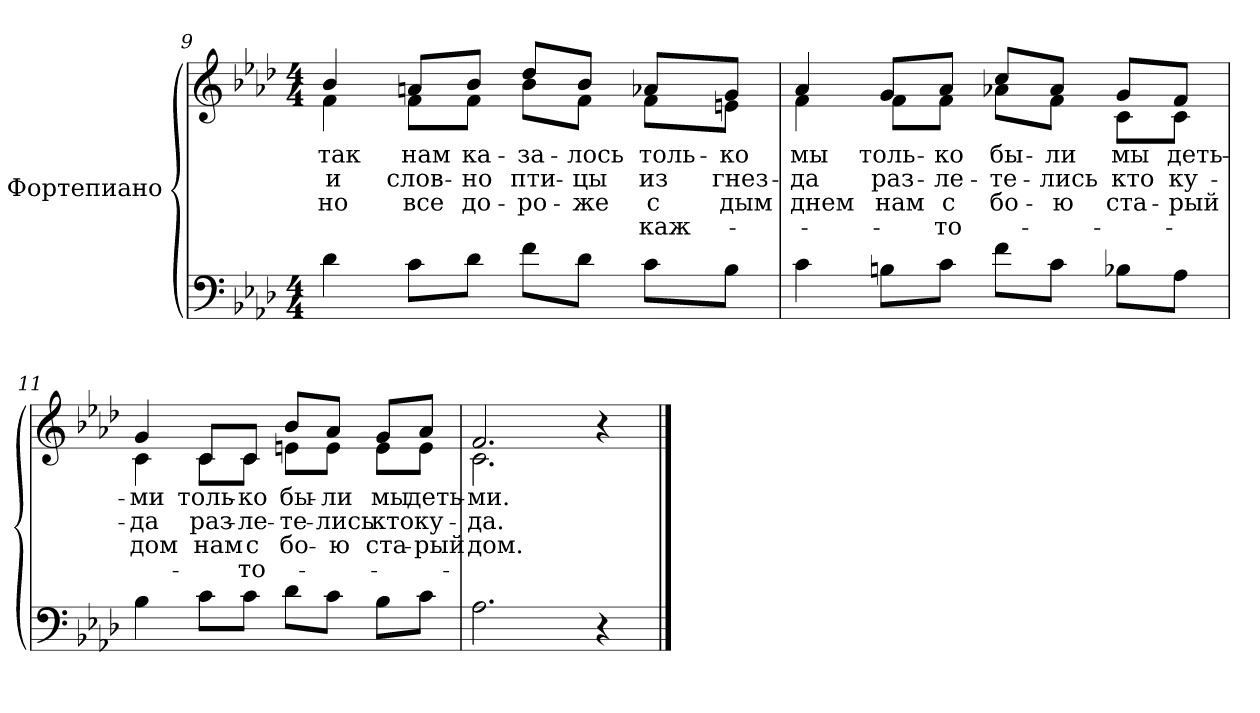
**kern	**kern	**text	**text	**text	**text
*part1	*part1	*part1	*part1	*part1	*part1
*staff2	*staff1	*staff1	*staff1	*staff1	*staff1
*I"Фортепиано	*	*	*	*	*
*clefF4	*clefG2	*	*	*	*
*k[b-e-a-d-]	*k[b-e-a-d-]	*	*	*	*
*f:	*f:	*	*	*	*
*M4/4	*M4/4	*	*	*	*
=9	=9	=9	=9	=9	=9
!	!	!LO:LY:b:color=#000000	!LO:LY:b:color=#000000	!LO:LY:b:color=#000000	!
*	*^	*	*	*	*
4d-i\	4b-i/	4fi\	так	и	но	.
!	!	!	!LO:LY:b:color=#000000	!LO:LY:b:color=#000000	!LO:LY:b:color=#000000	!
8ci\L	8ani/L	8fi\L	нам	слов-	-все	.
!	!	!	!LO:LY:b:color=#000000	!LO:LY:b:color=#000000	!LO:LY:b:color=#000000	!
8d-i\J	8b-i/J	8fi\J	ка-	но	до-	.
!	!	!	!LO:LY:b:color=#000000	!LO:LY:b:color=#000000	!LO:LY:b:color=#000000	!
8fi\L	8dd-i/L	8b-i\L	-за-	-пти-	-ро-	.
!	!	!	!LO:LY:b:color=#000000	!LO:LY:b:color=#000000	!LO:LY:b:color=#000000	!
8d-i\J	8b-i/J	8fi\J	-лось	цы	-же	.
!	!	!	!LO:LY:b:color=#000000	!LO:LY:b:color=#000000	!LO:LY:b:color=#000000	!LO:LY:b:color=#000000
8ci\L	8a-Xi/L	8fi\L	толь-	из	с	каж-
!	!	!	!LO:LY:b:color=#000000	!LO:LY:b:color=#000000	!LO:LY:b:color=#000000	!
8B-i\J	8gi/J	8eni\J	-ко	гнез-	-дым	.
!!LO:LB:g=z	!!
=10	=10	=10	=10	=10	=10	=10
!	!	!	!LO:LY:b:color=#000000	!LO:LY:b:color=#000000	!LO:LY:b:color=#000000	!
4ci\	4a-i/	4fi\	мы	-да	днем	.
!	!	!	!LO:LY:b:color=#000000	!LO:LY:b:color=#000000	!LO:LY:b:color=#000000	!
8Bni\L	8gi/L	8fi\L	толь-	раз-	-нам	.
!	!	!	!LO:LY:b:color=#000000	!LO:LY:b:color=#000000	!LO:LY:b:color=#000000	!LO:LY:b:color=#000000
8ci\J	8a-i/J	8fi\J	-ко	ле-	с	-то-
!	!	!	!LO:LY:b:color=#000000	!LO:LY:b:color=#000000	!LO:LY:b:color=#000000	!
8fi\L	8cci/L	8a-Xi\L	бы-	-те-	-бо-	.
!	!	!	!LO:LY:b:color=#000000	!LO:LY:b:color=#000000	!LO:LY:b:color=#000000	!
8ci\J	8a-i/J	8fi\J	-ли	-лись	ю	.
!	!	!	!LO:LY:b:color=#000000	!LO:LY:b:color=#000000	!LO:LY:b:color=#000000	!
8B-Xi\L	8gi/L	8ci\L	мы	кто	ста-	.
!	!	!	!LO:LY:b:color=#000000	!LO:LY:b:color=#000000	!LO:LY:b:color=#000000	!
8A-i\J	8fi/J	8ci\J	деть-	-ку-	-рый	.
=11	=11	=11	=11	=11	=11	=11
!	!	!	!LO:LY:b:color=#000000	!LO:LY:b:color=#000000	!LO:LY:b:color=#000000	!
4B-i\	4gi/	4ci\	-ми	да	дом	.
!	!	!	!LO:LY:b:color=#000000	!LO:LY:b:color=#000000	!LO:LY:b:color=#000000	!
8ci\L	8ci/L	8ci\L	толь-	раз-	нам	.
!	!	!	!LO:LY:b:color=#000000	!LO:LY:b:color=#000000	!LO:LY:b:color=#000000	!LO:LY:b:color=#000000
8ci\J	8ci/J	8ci\J	-ко	ле-	-с	-то-
!	!	!	!LO:LY:b:color=#000000	!LO:LY:b:color=#000000	!LO:LY:b:color=#000000	!
8d-i\L	8b-i/L	8eni\L	бы-	-те-	-бо-	.
!	!	!	!LO:LY:b:color=#000000	!LO:LY:b:color=#000000	!LO:LY:b:color=#000000	!
8ci\J	8a-i/J	8ei\J	-ли	-лись	ю	.
!	!	!	!LO:LY:b:color=#000000	!LO:LY:b:color=#000000	!LO:LY:b:color=#000000	!
8B-i\L	8gi/L	8ei\L	мы	кто	ста-	.
!	!	!	!LO:LY:b:color=#000000	!LO:LY:b:color=#000000	!LO:LY:b:color=#000000	!
8ci\J	8a-i/J	8ei\J	деть-	-ку-	-рый	.
=12	=12	=12	=12	=12	=12	=12
!	!	!	!LO:LY:b:color=#000000	!LO:LY:b:color=#000000	!LO:LY:b:color=#000000	!
2.A-i\	2.fi/	2.ci\	-ми.	да.	дом.	.
4r	4r	4ryy	.	.	.	.
*	*v	*v	*	*	*	*
==	==	==	==	==	==
*-	*-	*-	*-	*-	*-
